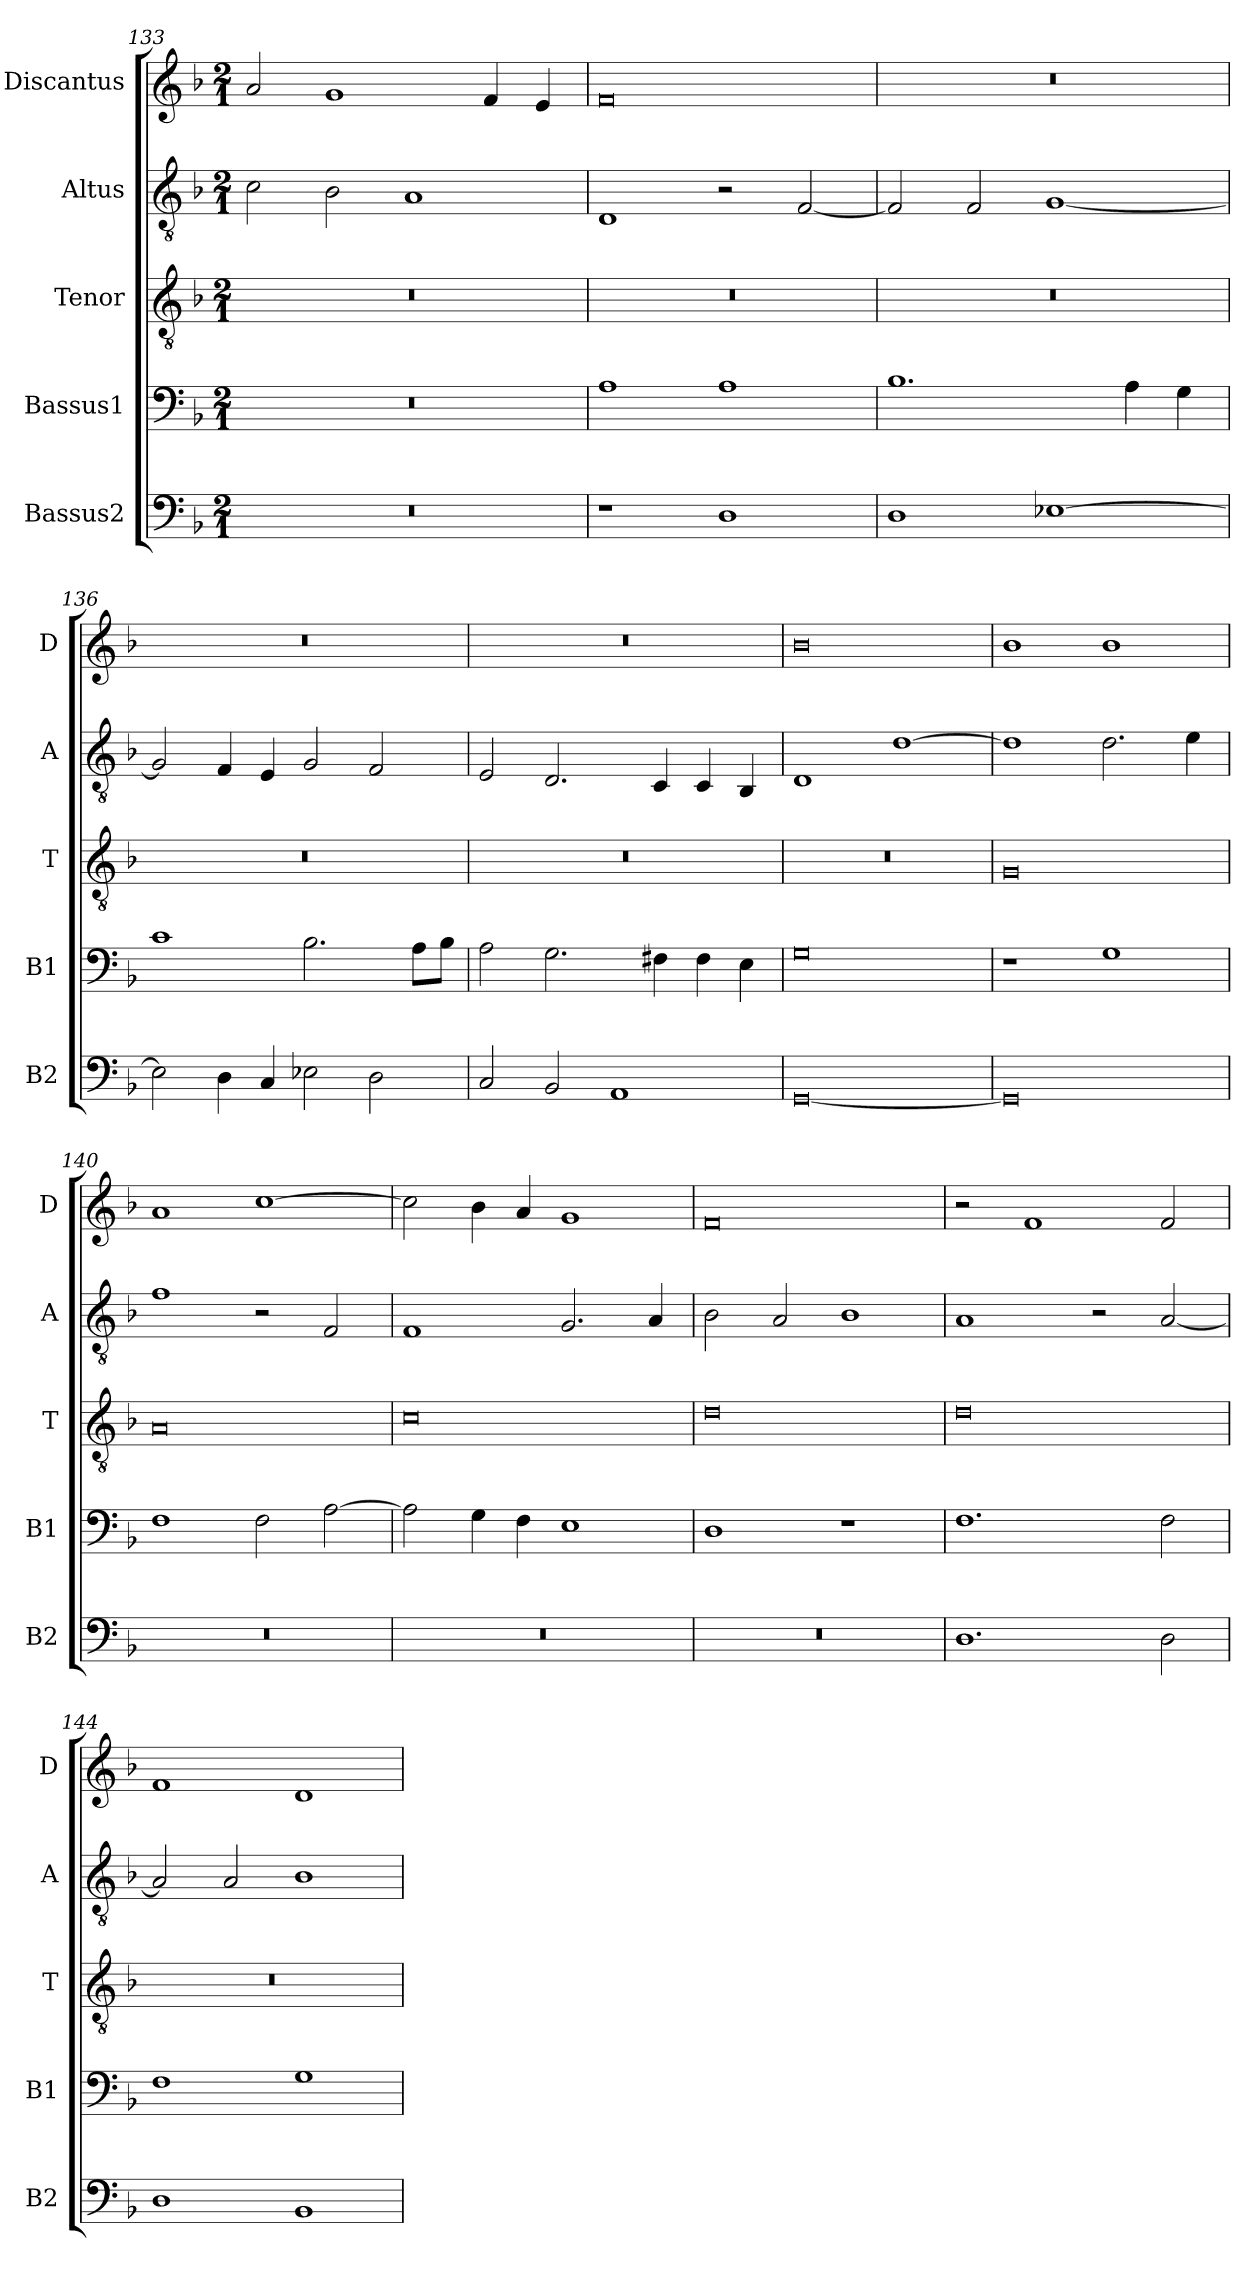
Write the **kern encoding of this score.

**kern	**kern	**kern	**kern	**kern
*part5	*part4	*part3	*part2	*part1
*staff5	*staff4	*staff3	*staff2	*staff1
*I"Bassus2	*I"Bassus1	*I"Tenor	*I"Altus	*I"Discantus
*I'B2	*I'B1	*I'T	*I'A	*I'D
*clefF4	*clefF4	*clefGv2	*clefGv2	*clefG2
*k[b-]	*k[b-]	*k[b-]	*k[b-]	*k[b-]
*M2/1	*M2/1	*M2/1	*M2/1	*M2/1
=133	=133	=133	=133	=133
0r	0r	0r	2c\	2a/
.	.	.	2B-\	1g
.	.	.	1A	.
.	.	.	.	4f/
.	.	.	.	4e/
=134	=134	=134	=134	=134
1r	1A	0r	1D	0f
1D	1A	.	2r	.
.	.	.	[2F/	.
=135	=135	=135	=135	=135
1D	1.B-	0r	2F/]	0r
.	.	.	2F/	.
[1E-X	.	.	[1G	.
.	4A\	.	.	.
.	4G\	.	.	.
=136	=136	=136	=136	=136
2E-\]	1c	0r	2G/]	0r
4D\	.	.	4F/	.
4C/	.	.	4E/	.
2E-X\	2.B-\	.	2G/	.
2D\	.	.	2F/	.
.	8A\L	.	.	.
.	8B-\J	.	.	.
=137	=137	=137	=137	=137
2C/	2A\	0r	2E/	0r
2BB-/	2.G\	.	2.D/	.
1AA	.	.	.	.
.	4F#X\	.	4C/	.
.	4F#\	.	4C/	.
.	4E\	.	4BB-/	.
=138	=138	=138	=138	=138
[0GG	0G	0r	1D	0b-
.	.	.	[1d	.
=139	=139	=139	=139	=139
0GG]	1r	0G	1d]	1b-
.	1G	.	2.d\	1b-
.	.	.	4e\	.
=140	=140	=140	=140	=140
0r	1F	0A	1f	1a
.	2F\	.	2r	[1cc
.	[2A\	.	2F/	.
=141	=141	=141	=141	=141
0r	2A\]	0c	1F	2cc\]
.	4G\	.	.	4b-\
.	4F\	.	.	4a/
.	1E	.	2.G/	1g
.	.	.	4A/	.
=142	=142	=142	=142	=142
0r	1D	0d	2B-\	0f
.	.	.	2A/	.
.	1r	.	1B-	.
=143	=143	=143	=143	=143
1.D	1.F	0d	1A	2r
.	.	.	.	1f
.	.	.	2r	.
2D\	2F\	.	[2A/	2f/
=144	=144	=144	=144	=144
1D	1F	0r	2A/]	1f
.	.	.	2A/	.
1BB-	1G	.	1B-	1d
=	=	=	=	=
*-	*-	*-	*-	*-
